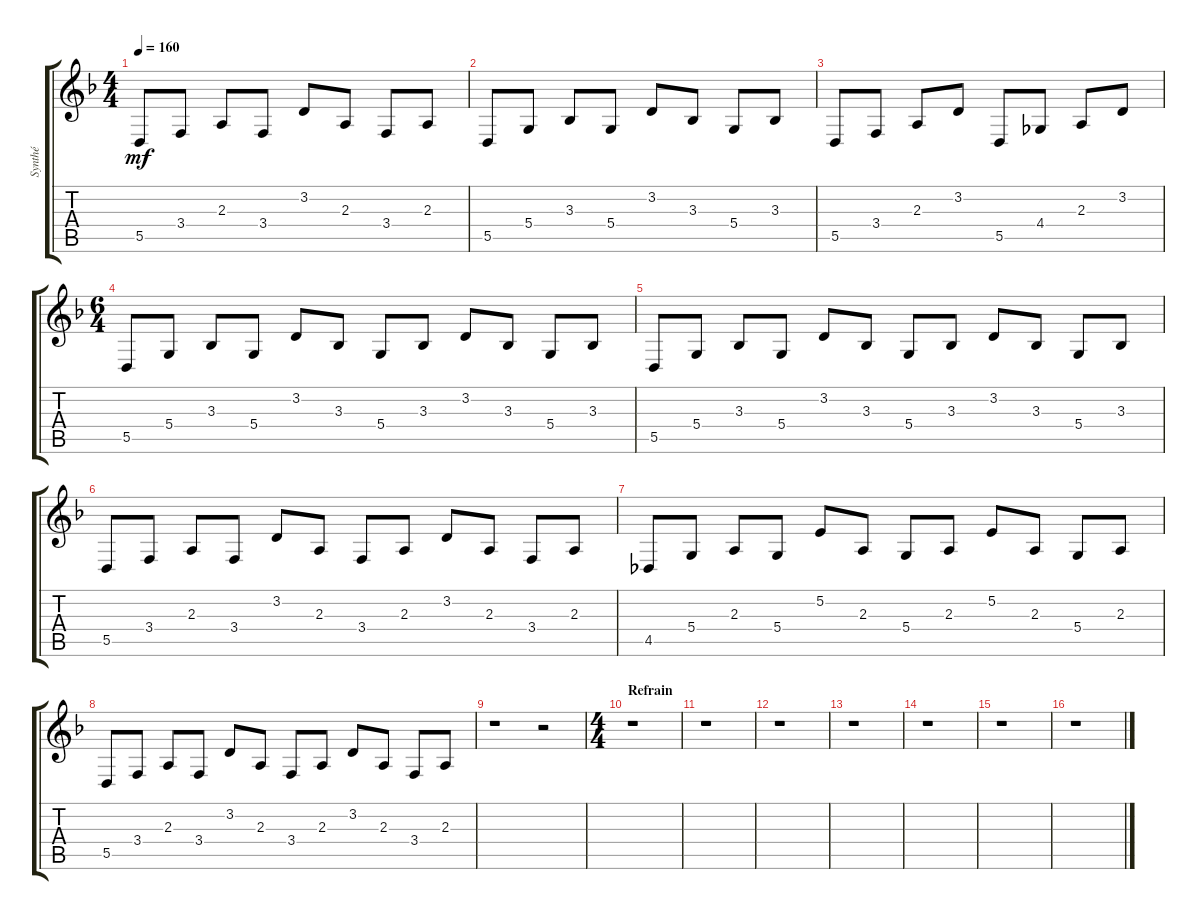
\track ("Synthé " "Synthé ") {instrument electricpiano1}
\staff {score tabs}
\tuning (E4 B3 G3 D3 A2 D2) {hide}
\ts (4 4)
\tempo 160
\clef g2
\ks f
5.5.8{dy mf} 3.4.8 2.3.8 3.4.8 3.2.8 2.3.8 3.4.8 2.3.8 |
5.5.8 5.4.8 3.3.8 5.4.8 3.2.8 3.3.8 5.4.8 3.3.8 |
5.5.8 3.4.8 2.3.8 3.2.8 5.5.8 4.4.8 2.3.8 3.2.8 |
\ts (6 4)
5.5.8 5.4.8 3.3.8 5.4.8 3.2.8 3.3.8 5.4.8 3.3.8 3.2.8 3.3.8 5.4.8 3.3.8 |
5.5.8 5.4.8 3.3.8 5.4.8 3.2.8 3.3.8 5.4.8 3.3.8 3.2.8 3.3.8 5.4.8 3.3.8 |
5.5.8 3.4.8 2.3.8 3.4.8 3.2.8 2.3.8 3.4.8 2.3.8 3.2.8 2.3.8 3.4.8 2.3.8 |
4.5.8 5.4.8 2.3.8 5.4.8 5.2.8 2.3.8 5.4.8 2.3.8 5.2.8 2.3.8 5.4.8 2.3.8 |
5.5.8 3.4.8 2.3.8 3.4.8 3.2.8 2.3.8 3.4.8 2.3.8 3.2.8 2.3.8 3.4.8 2.3.8 |
r.1 r.2 |
\ts (4 4)
\section ("" "Refrain")
r.1 |
r.1 |
r.1 |
r.1 |
r.1 |
r.1 |
r.1
